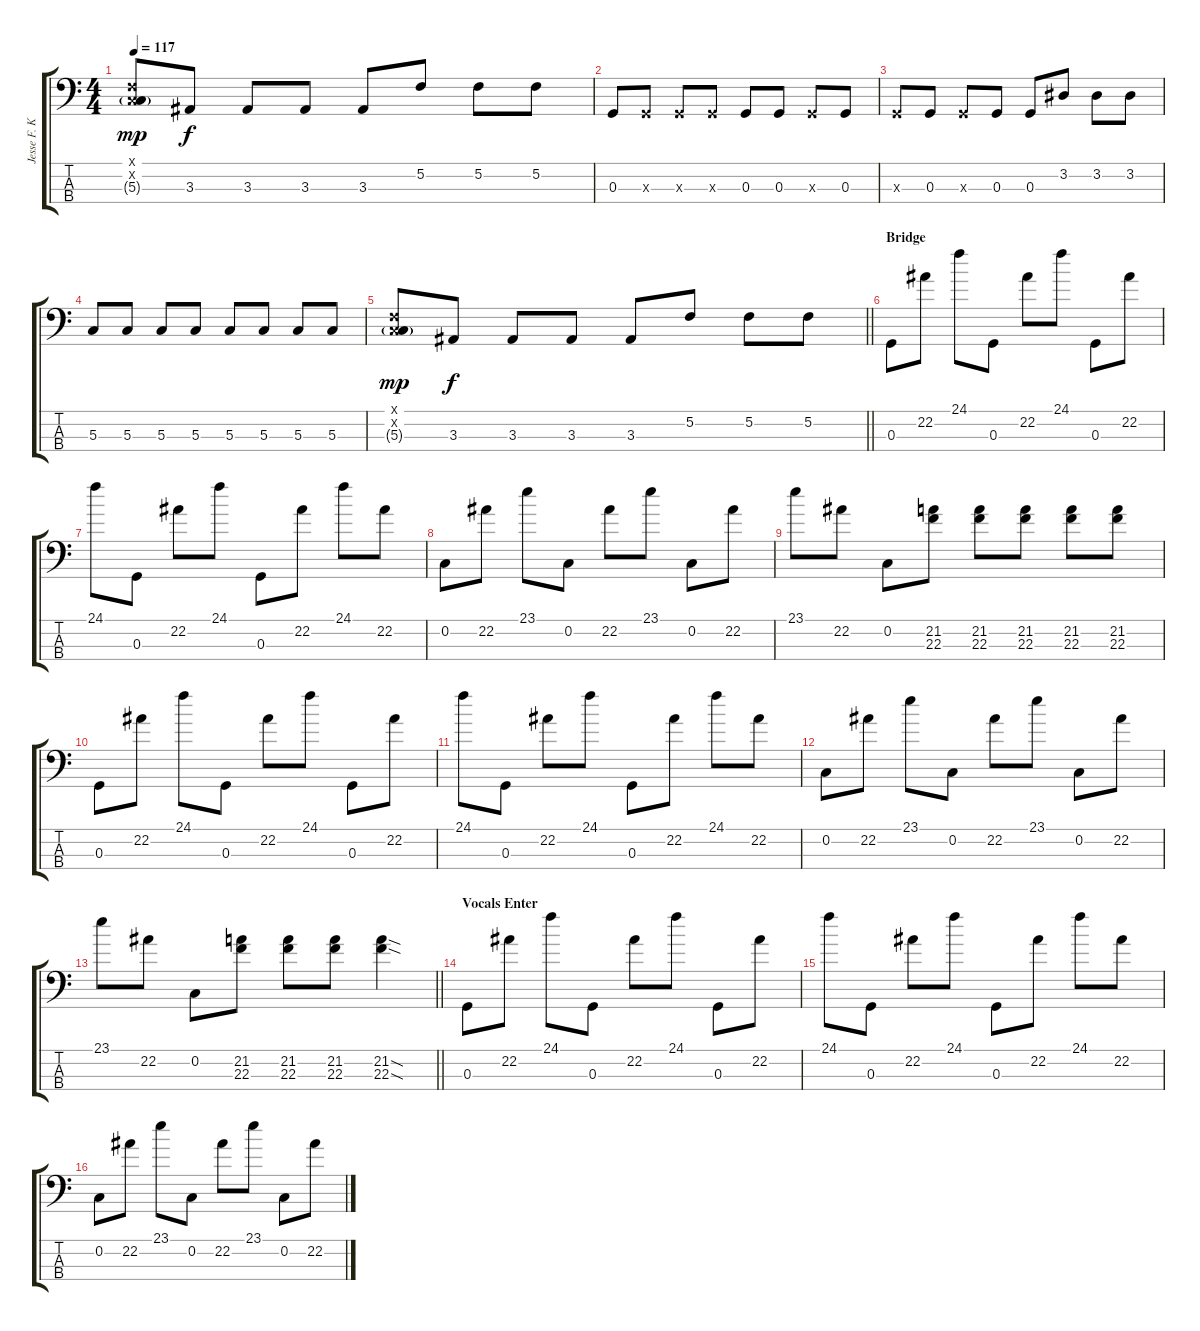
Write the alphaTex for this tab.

\track ("Jesse F. Keeler" "Jesse F. K") {instrument overdrivenguitar}
\staff {score tabs}
\tuning (F2 C2 G1 D1) {hide}
\ts (4 4)
\tempo 117
\clef f4
\ks c
(0.1{x} 0.2{x} 5.3{g}).8{dy mp} 3.3.8{dy f} 3.3.8 3.3.8 3.3.8 5.2.8 5.2.8 5.2.8 |
0.3.8 0.3{x}.8 0.3{x}.8 0.3{x}.8 0.3.8 0.3.8 0.3{x}.8 0.3.8 |
0.3{x}.8 0.3.8 0.3{x}.8 0.3.8 0.3.8 3.2.8 3.2.8 3.2.8 |
5.3.8 5.3.8 5.3.8 5.3.8 5.3.8 5.3.8 5.3.8 5.3.8 |
\barLineRight lightlight
(0.1{x} 0.2{x} 5.3{g}).8{dy mp} 3.3.8{dy f} 3.3.8 3.3.8 3.3.8 5.2.8 5.2.8 5.2.8 |
\section ("" "Bridge")
0.3.8 22.2.8 24.1.8 0.3.8 22.2.8 24.1.8 0.3.8 22.2.8 |
24.1.8 0.3.8 22.2.8 24.1.8 0.3.8 22.2.8 24.1.8 22.2.8 |
0.2.8 22.2.8 23.1.8 0.2.8 22.2.8 23.1.8 0.2.8 22.2.8 |
23.1.8 22.2.8 0.2.8 (21.2 22.3).8 (21.2 22.3).8 (21.2 22.3).8 (21.2 22.3).8 (21.2 22.3).8 |
0.3.8 22.2.8 24.1.8 0.3.8 22.2.8 24.1.8 0.3.8 22.2.8 |
24.1.8 0.3.8 22.2.8 24.1.8 0.3.8 22.2.8 24.1.8 22.2.8 |
0.2.8 22.2.8 23.1.8 0.2.8 22.2.8 23.1.8 0.2.8 22.2.8 |
\barLineRight lightlight
23.1.8 22.2.8 0.2.8 (21.2 22.3).8 (21.2 22.3).8 (21.2 22.3).8 (21.2{sod} 22.3{sod}).4 |
\section ("" "Vocals Enter")
0.3.8 22.2.8 24.1.8 0.3.8 22.2.8 24.1.8 0.3.8 22.2.8 |
24.1.8 0.3.8 22.2.8 24.1.8 0.3.8 22.2.8 24.1.8 22.2.8 |
0.2.8 22.2.8 23.1.8 0.2.8 22.2.8 23.1.8 0.2.8 22.2.8
